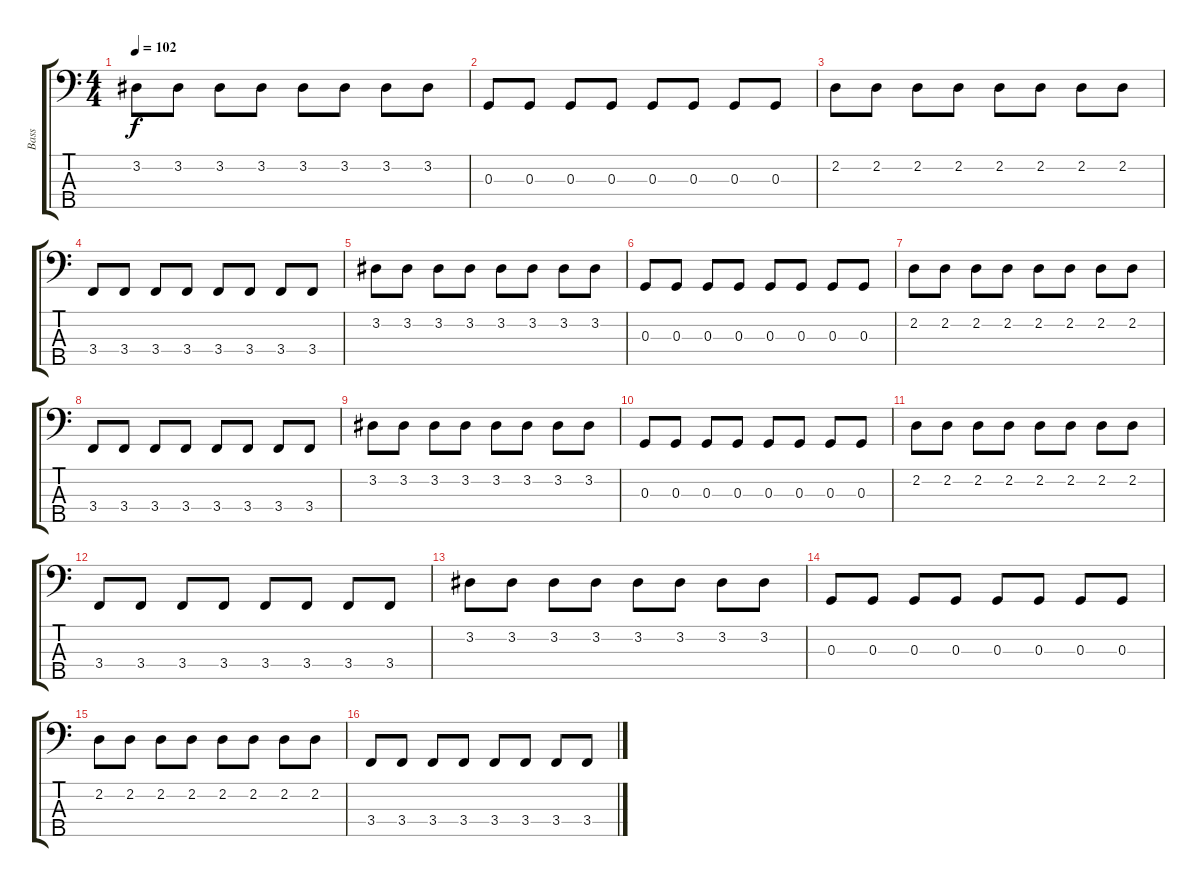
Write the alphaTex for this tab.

\track ("Bass" "Bass") {instrument electricbassfinger}
\staff {score tabs}
\tuning (F2 C2 G1 D1 A0) {hide}
\ts (4 4)
\tempo 102
\clef f4
\ks c
3.2.8{dy f} 3.2.8 3.2.8 3.2.8 3.2.8 3.2.8 3.2.8 3.2.8 |
0.3.8 0.3.8 0.3.8 0.3.8 0.3.8 0.3.8 0.3.8 0.3.8 |
2.2.8 2.2.8 2.2.8 2.2.8 2.2.8 2.2.8 2.2.8 2.2.8 |
3.4.8 3.4.8 3.4.8 3.4.8 3.4.8 3.4.8 3.4.8 3.4.8 |
3.2.8 3.2.8 3.2.8 3.2.8 3.2.8 3.2.8 3.2.8 3.2.8 |
0.3.8 0.3.8 0.3.8 0.3.8 0.3.8 0.3.8 0.3.8 0.3.8 |
2.2.8 2.2.8 2.2.8 2.2.8 2.2.8 2.2.8 2.2.8 2.2.8 |
3.4.8 3.4.8 3.4.8 3.4.8 3.4.8 3.4.8 3.4.8 3.4.8 |
3.2.8 3.2.8 3.2.8 3.2.8 3.2.8 3.2.8 3.2.8 3.2.8 |
0.3.8 0.3.8 0.3.8 0.3.8 0.3.8 0.3.8 0.3.8 0.3.8 |
2.2.8 2.2.8 2.2.8 2.2.8 2.2.8 2.2.8 2.2.8 2.2.8 |
3.4.8 3.4.8 3.4.8 3.4.8 3.4.8 3.4.8 3.4.8 3.4.8 |
3.2.8 3.2.8 3.2.8 3.2.8 3.2.8 3.2.8 3.2.8 3.2.8 |
0.3.8 0.3.8 0.3.8 0.3.8 0.3.8 0.3.8 0.3.8 0.3.8 |
2.2.8 2.2.8 2.2.8 2.2.8 2.2.8 2.2.8 2.2.8 2.2.8 |
3.4.8 3.4.8 3.4.8 3.4.8 3.4.8 3.4.8 3.4.8 3.4.8
